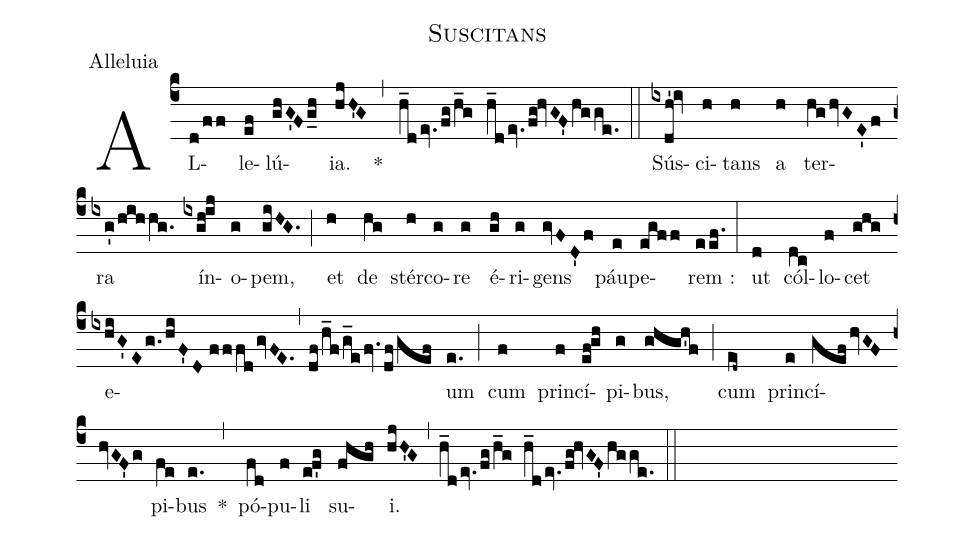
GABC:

name:Suscitans;
office-part:Alleluia;
%%
(c4) AL(d!/ff)le(ef)lú(ghG'Fg_h)ia.(hjH'G) *(,)
(h_dev.fg!/h_g h_dev.fg!hvGF'hgge.) (::)

Sús(ixdh'!iv)ci(h)tans(h) a(h) ter(hghvGE'f)ra(ixg'!/hihhg.) ín(ixgh!ij)o(g)pem,(giHG.) (;)
et(h) de(hg) stér(h)co(g)re(g) é(gh)ri(g)gens(gvFD'f) páu(e)pe(egff)rem :(eef.) (:)
ut(d) cól(dc)lo(f)cet(ghg) e(ixhiG'Eg.!/hiF'D!//fffdgvFE.,df!/h_f!/g_efv.df!/gef)um(e.) (;)
cum(f) prin(f)cí(ef!gh)pi(g)bus,(ghgh'f) (;)
cum(ed~) prin(e)cí(gefhvGFhvGF'g)pi(fe)bus(e.) *(,)
pó(fd)pu(f)li(e!f'g) su(fhgh)i.(hjH'G,h_dev.fg!/h_g h_dev.fg!hvGF'hgge.) (::)
